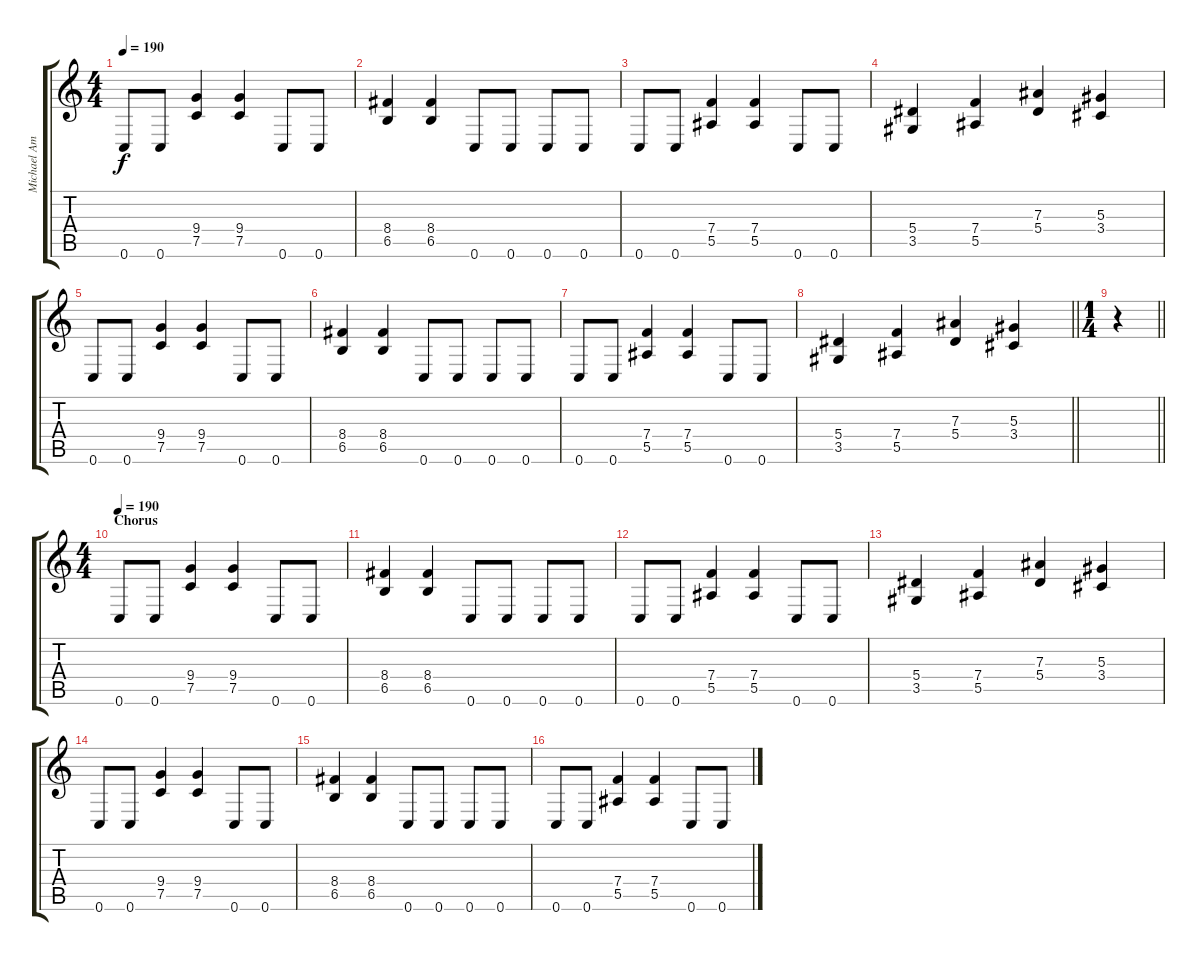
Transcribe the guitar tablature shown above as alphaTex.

\track ("Michael Ammot" "Michael Am") {instrument distortionguitar}
\staff {score tabs}
\tuning (C4 G3 Eb3 Bb2 F2 C2) {hide}
\ts (4 4)
\tempo 190
\clef g2
\ks c
0.6.8{dy f} 0.6.8 (9.4 7.5).4 (9.4 7.5).4 0.6.8 0.6.8 |
(8.4 6.5).4 (8.4 6.5).4 0.6.8 0.6.8 0.6.8 0.6.8 |
0.6.8 0.6.8 (7.4 5.5).4 (7.4 5.5).4 0.6.8 0.6.8 |
(5.4 3.5).4 (7.4 5.5).4 (7.3 5.4).4 (5.3 3.4).4 |
0.6.8 0.6.8 (9.4 7.5).4 (9.4 7.5).4 0.6.8 0.6.8 |
(8.4 6.5).4 (8.4 6.5).4 0.6.8 0.6.8 0.6.8 0.6.8 |
0.6.8 0.6.8 (7.4 5.5).4 (7.4 5.5).4 0.6.8 0.6.8 |
\barLineRight lightlight
(5.4 3.5).4 (7.4 5.5).4 (7.3 5.4).4 (5.3 3.4).4 |
\ts (1 4)
\barLineRight lightlight
r.4 |
\ts (4 4)
\section ("" "Chorus")
\tempo 190
0.6.8 0.6.8 (9.4 7.5).4 (9.4 7.5).4 0.6.8 0.6.8 |
(8.4 6.5).4 (8.4 6.5).4 0.6.8 0.6.8 0.6.8 0.6.8 |
0.6.8 0.6.8 (7.4 5.5).4 (7.4 5.5).4 0.6.8 0.6.8 |
(5.4 3.5).4 (7.4 5.5).4 (7.3 5.4).4 (5.3 3.4).4 |
0.6.8 0.6.8 (9.4 7.5).4 (9.4 7.5).4 0.6.8 0.6.8 |
(8.4 6.5).4 (8.4 6.5).4 0.6.8 0.6.8 0.6.8 0.6.8 |
0.6.8 0.6.8 (7.4 5.5).4 (7.4 5.5).4 0.6.8 0.6.8
